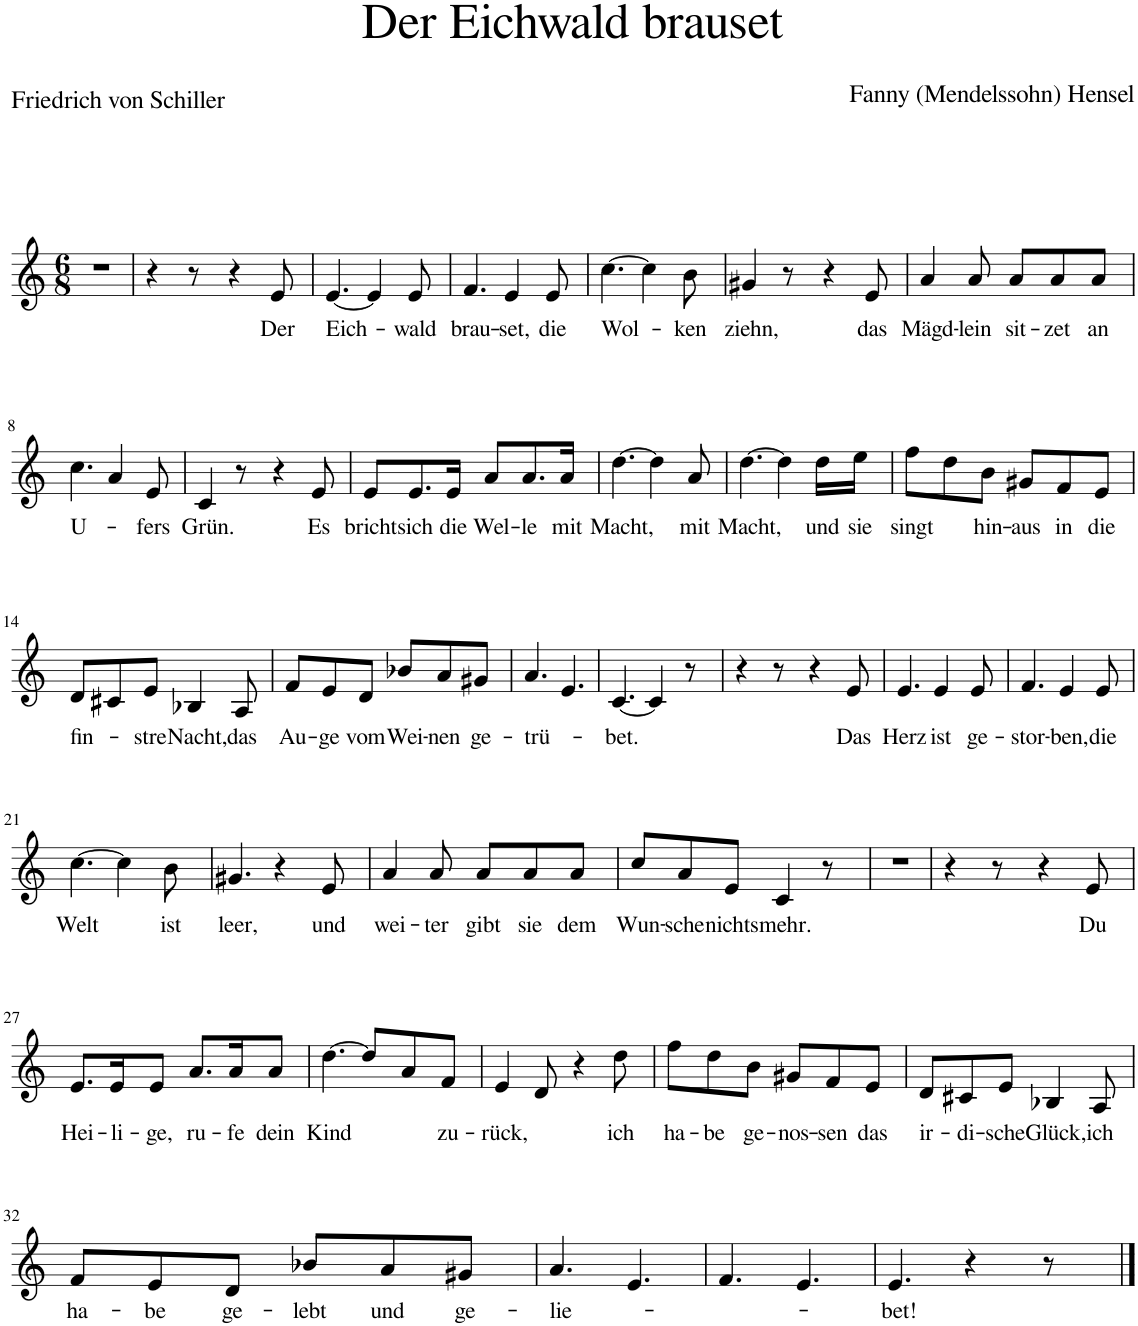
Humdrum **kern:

**kern	**text
*part1	*part1
*staff1	*staff1
*I"Piano	*
*I'Pno	*
*clefG2	*
*k[]	*
*M6/8	*
=1	=1
2.r	.
=2	=2
4r	.
8r	.
4r	.
!	!LO:LY:b
8e/	Der
=3	=3
!	!LO:LY:b
[4.e/	Eich-
4e/]	.
!	!LO:LY:b
8e/	-wald
=4	=4
!	!LO:LY:b
4.f/	brau-
!	!LO:LY:b
4e/	-set,
!	!LO:LY:b
8e/	die
=5	=5
!	!LO:LY:b
[4.cc\	Wol-
4cc\]	.
!	!LO:LY:b
8b\	-ken
=6	=6
!	!LO:LY:b
4g#X/	ziehn,
8r	.
4r	.
!	!LO:LY:b
8e/	das
=7	=7
!	!LO:LY:b
4a/	Mägd-
!	!LO:LY:b
8a/	-lein
!	!LO:LY:b
8a/L	sit-
!	!LO:LY:b
8a/	-zet
!	!LO:LY:b
8a/J	an
!!LO:LB:g=z
=8	=8
!	!LO:LY:b
4.cc\	U-
4a/	.
!	!LO:LY:b
8e/	-fers
=9	=9
!	!LO:LY:b
4c/	Grün.
8r	.
4r	.
!	!LO:LY:b
8e/	Es
=10	=10
!	!LO:LY:b
8e/L	bricht
!	!LO:LY:b
8.e/	sich
!	!LO:LY:b
16e/Jk	die
!	!LO:LY:b
8a/L	Wel-
!	!LO:LY:b
8.a/	-le
!	!LO:LY:b
16a/Jk	mit
=11	=11
!	!LO:LY:b
[4.dd\	Macht,
4dd\]	.
!	!LO:LY:b
8a/	mit
=12	=12
!	!LO:LY:b
[4.dd\	Macht,
4dd\]	.
!	!LO:LY:b
16dd\LL	und
!	!LO:LY:b
16ee\JJ	sie
=13	=13
!	!LO:LY:b
8ff\L	singt
8dd\	.
!	!LO:LY:b
8b\J	hin-
!	!LO:LY:b
8g#X/L	-aus
!	!LO:LY:b
8f/	in
!	!LO:LY:b
8e/J	die
!!LO:LB:g=z
=14	=14
!	!LO:LY:b
8d/L	fin-
8c#X/	.
!	!LO:LY:b
8e/J	-stre
!	!LO:LY:b
4B-X/	Nacht,
!	!LO:LY:b
8A/	das
=15	=15
!	!LO:LY:b
8f/L	Au-
!	!LO:LY:b
8e/	-ge
!	!LO:LY:b
8d/J	vom
!	!LO:LY:b
8b-X/L	Wei-
!	!LO:LY:b
8a/	-nen
!	!LO:LY:b
8g#X/J	ge-
=16	=16
!	!LO:LY:b
4.a/	-trü-
4.e/	.
=17	=17
!	!LO:LY:b
[4.c/	-bet.
4c/]	.
8r	.
=18	=18
4r	.
8r	.
4r	.
!	!LO:LY:b
8e/	Das
=19	=19
!	!LO:LY:b
4.e/	Herz
!	!LO:LY:b
4e/	ist
!	!LO:LY:b
8e/	ge-
=20	=20
!	!LO:LY:b
4.f/	-stor-
!	!LO:LY:b
4e/	-ben,
!	!LO:LY:b
8e/	die
!!LO:LB:g=z
=21	=21
!	!LO:LY:b
[4.cc\	Welt
4cc\]	.
!	!LO:LY:b
8b\	ist
=22	=22
!	!LO:LY:b
4.g#X/	leer,
4r	.
!	!LO:LY:b
8e/	und
=23	=23
!	!LO:LY:b
4a/	wei-
!	!LO:LY:b
8a/	-ter
!	!LO:LY:b
8a/L	gibt
!	!LO:LY:b
8a/	sie
!	!LO:LY:b
8a/J	dem
=24	=24
!	!LO:LY:b
8cc/L	Wun-
!	!LO:LY:b
8a/	-sche
!	!LO:LY:b
8e/J	nichts
!	!LO:LY:b
4c/	mehr.
8r	.
=25	=25
2.r	.
=26	=26
4r	.
8r	.
4r	.
!	!LO:LY:b
8e/	Du
!!LO:LB:g=z
=27	=27
!	!LO:LY:b
8.e/L	Hei-
!	!LO:LY:b
16e/K	-li-
!	!LO:LY:b
8e/J	-ge,
!	!LO:LY:b
8.a/L	ru-
!	!LO:LY:b
16a/K	-fe
!	!LO:LY:b
8a/J	dein
=28	=28
!	!LO:LY:b
[4.dd\	Kind
8dd/L]	.
8a/	.
!	!LO:LY:b
8f/J	zu-
=29	=29
!	!LO:LY:b
4e/	-rück,
8d/	.
4r	.
!	!LO:LY:b
8dd\	ich
=30	=30
!	!LO:LY:b
8ff\L	ha-
!	!LO:LY:b
8dd\	-be
!	!LO:LY:b
8b\J	ge-
!	!LO:LY:b
8g#X/L	-nos-
!	!LO:LY:b
8f/	-sen
!	!LO:LY:b
8e/J	das
=31	=31
!	!LO:LY:b
8d/L	ir-
!	!LO:LY:b
8c#X/	-di-
!	!LO:LY:b
8e/J	-sche
!	!LO:LY:b
4B-X/	Glück,
!	!LO:LY:b
8A/	ich
!!LO:LB:g=z
=32	=32
!	!LO:LY:b
8f/L	ha-
!	!LO:LY:b
8e/	-be
!	!LO:LY:b
8d/J	ge-
!	!LO:LY:b
8b-X/L	-lebt
!	!LO:LY:b
8a/	und
!	!LO:LY:b
8g#X/J	ge-
=33	=33
!	!LO:LY:b
4.a/	-lie-
4.e/	.
=34	=34
4.f/	.
4.e/	.
=35	=35
!	!LO:LY:b
4.e/	-bet!
4r	.
8r	.
==	==
*-	*-
